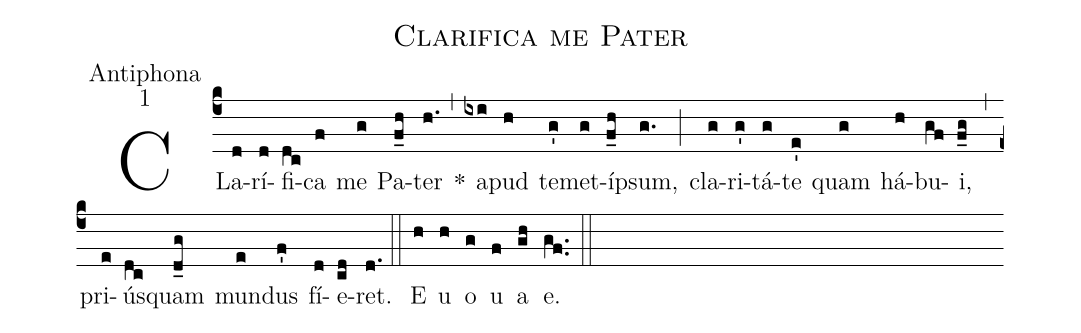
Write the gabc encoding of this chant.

name:Clarifica me Pater;
office-part:Antiphona;
mode:1;
%%
(c4) CLa(d)rí(d)fi(dc)ca(f) me(g) Pa(f_h)ter(h.) *(,) a(ixi)pud(h) te(g')met(g)íp(f_h)sum,(g.) (;) cla(g)ri(g')tá(g)te(e') quam(g) há(h)bu(gf)i,(f_g) (,) pri(e)ús(dc)quam(d_g) mun(e)dus(f') fí(d)e(cd)ret.(d.) (::) E(h) u(h) o(g) u(f) a(gh) e.(gf..) (::)
